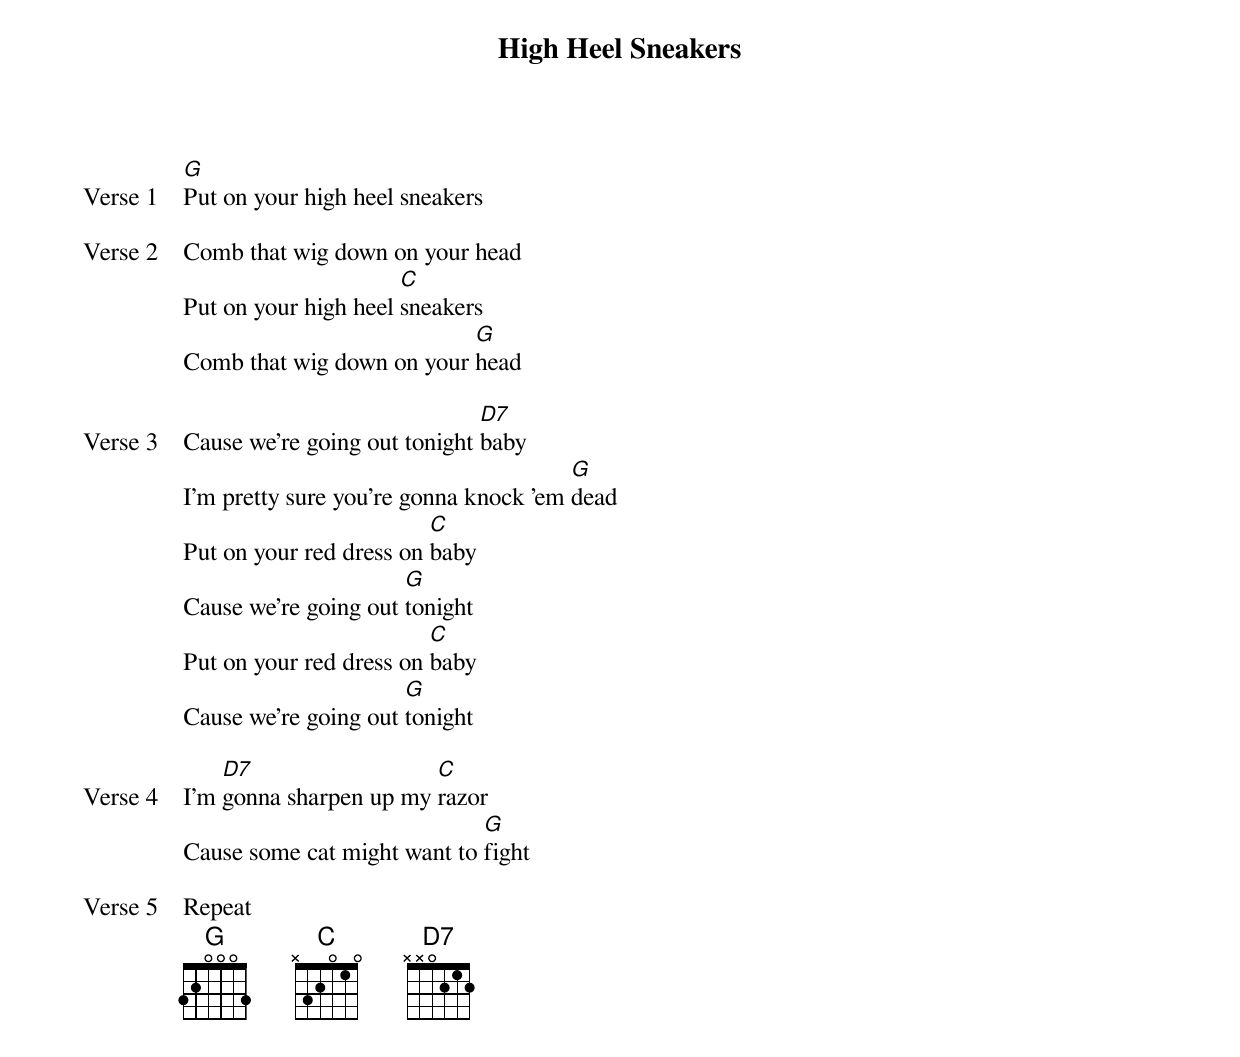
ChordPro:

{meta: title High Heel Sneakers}
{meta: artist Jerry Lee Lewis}
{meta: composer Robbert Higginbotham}
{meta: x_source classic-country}
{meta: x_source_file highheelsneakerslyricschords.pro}
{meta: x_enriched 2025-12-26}

{start_of_verse: Verse 1}
[G]Put on your high heel sneakers
{end_of_verse}

{start_of_verse: Verse 2}
Comb that wig down on your head
Put on your high heel [C]sneakers
Comb that wig down on your [G]head
{end_of_verse}

{start_of_verse: Verse 3}
Cause we're going out tonight [D7]baby
I'm pretty sure you're gonna knock 'em [G]dead
Put on your red dress on [C]baby
Cause we're going out [G]tonight
Put on your red dress on [C]baby
Cause we're going out [G]tonight
{end_of_verse}

{start_of_verse: Verse 4}
I'm [D7]gonna sharpen up my [C]razor
Cause some cat might want to [G]fight
{end_of_verse}

{start_of_verse: Verse 5}
Repeat
{end_of_verse}
